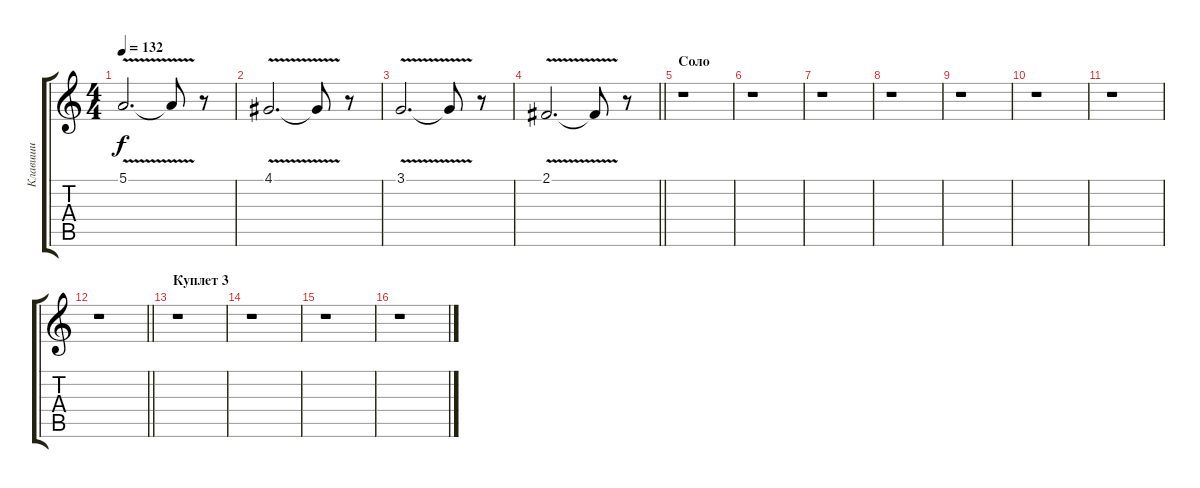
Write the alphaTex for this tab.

\track ("Клавиши" "Клавиши") {instrument lead5charang}
\staff {score tabs}
\tuning (E4 B3 G3 D3 A2 E2) {hide}
\ts (4 4)
\tempo 132
\clef g2
\ks c
5.1{v}.2{d dy f} 5.1{t}.8 r.8 |
4.1{v}.2{d} 4.1{t}.8 r.8 |
3.1{v}.2{d} 3.1{t}.8 r.8 |
\barLineRight lightlight
2.1{v}.2{d} 2.1{t}.8 r.8 |
\section ("" "Соло")
r.1 |
r.1 |
r.1 |
r.1 |
r.1 |
r.1 |
r.1 |
\barLineRight lightlight
r.1 |
\section ("" "Куплет 3")
r.1 |
r.1 |
r.1 |
r.1
